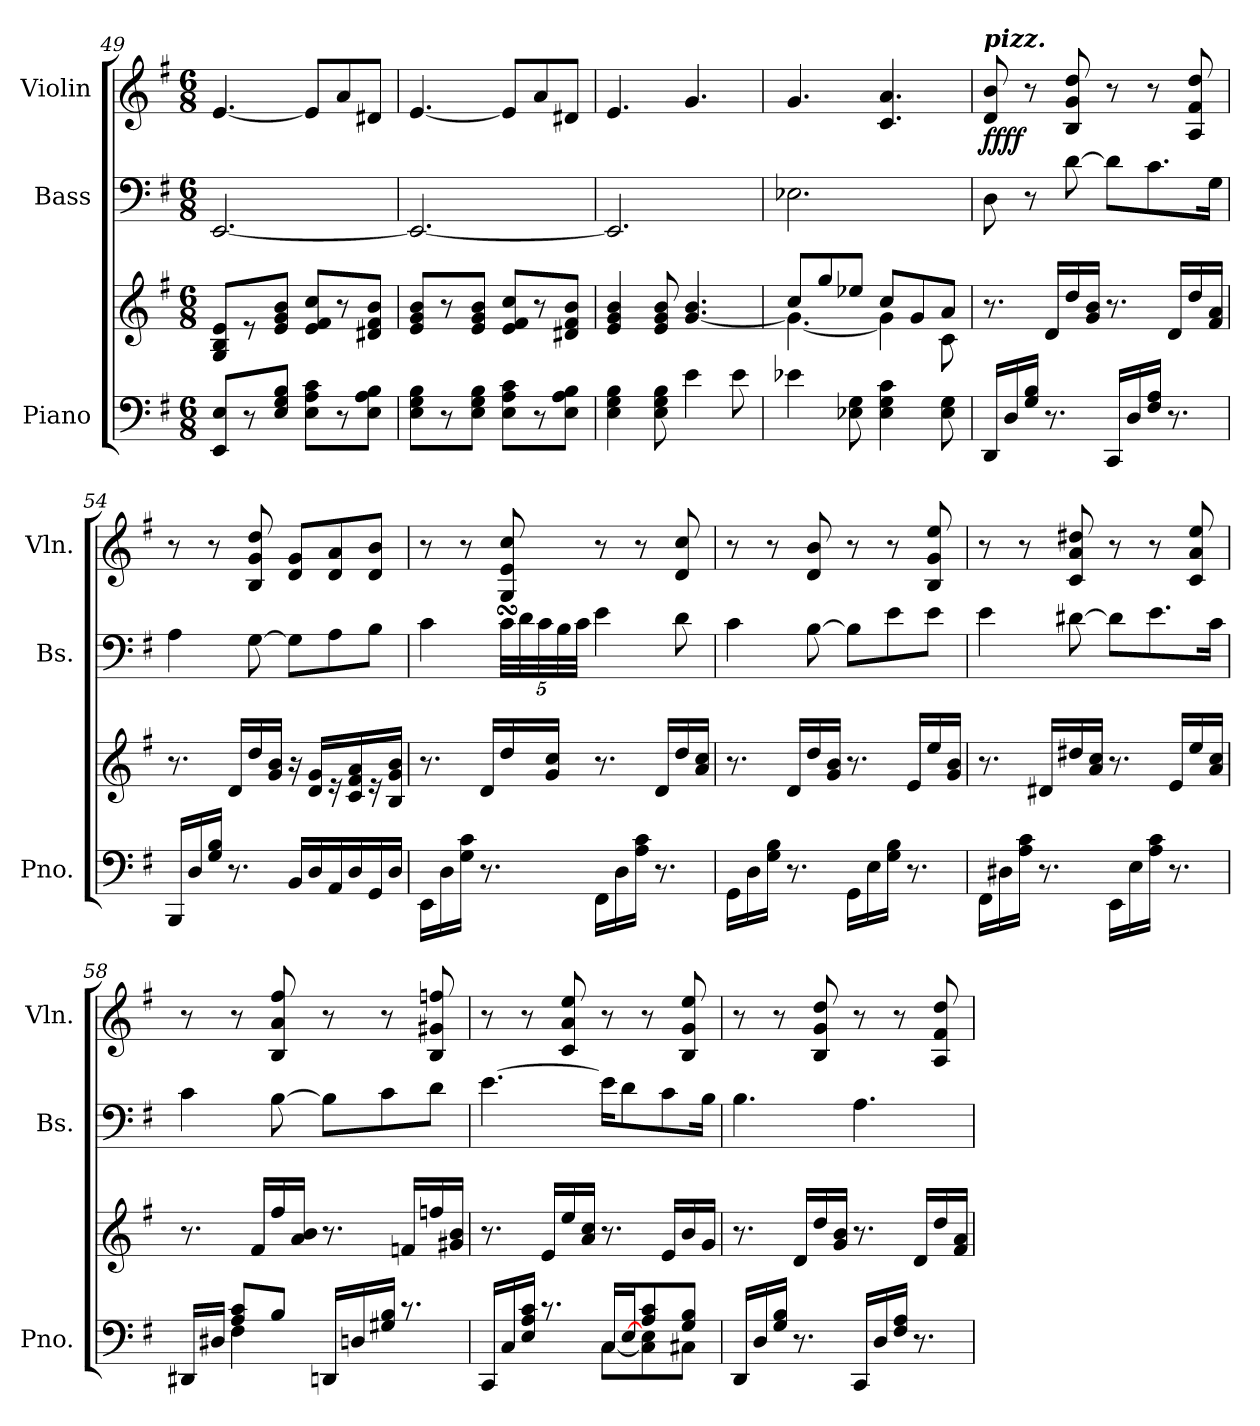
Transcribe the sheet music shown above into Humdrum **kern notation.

**kern	**kern	**kern	**kern	**dynam
*part3	*part3	*part2	*part1	*part1
*staff4	*staff3	*staff2	*staff1	*staff1
*I"Piano	*	*I"Bass	*I"Violin	*
*I'Pno.	*	*I'Bs.	*I'Vln.	*
!!LO:PB:g=z
*clefF4	*clefG2	*clefF4	*clefG2	*
*	*	*ITrd7c12	*	*
*k[f#]	*k[f#]	*k[f#]	*k[f#]	*
*G:	*G:	*G:	*G:	*
*M6/8	*M6/8	*M6/8	*M6/8	*
=49	=49	=49	=49	=49
*	*^	*	*	*
8EE/ 8E/L	8G/ 8B/ 8e/L	4.ryy	[2.EEE/	[4.e/	.
8r	8r	.	.	.	.
8E/ 8G/ 8B/J	8e/ 8g/ 8b/J	.	.	.	.
8E\ 8A\ 8c\L	8e/ 8f#/ 8cc/L	4.ryy	.	8e/L]	.
8r	8r	.	.	8a/	.
8E\ 8A\ 8B\J	8d#X/ 8f#/ 8b/J	.	.	8d#X/J	.
*	*v	*v	*	*	*
=50	=50	=50	=50	=50
8E\ 8G\ 8B\L	8e/ 8g/ 8b/L	2.EEE/_	[4.e/	.
8r	8r	.	.	.
8E\ 8G\ 8B\J	8e/ 8g/ 8b/J	.	.	.
8E\ 8A\ 8c\L	8e/ 8f#/ 8cc/L	.	8e/L]	.
8r	8r	.	8a/	.
8E\ 8A\ 8B\J	8d#X/ 8f#/ 8b/J	.	8d#X/J	.
=51	=51	=51	=51	=51
4E\ 4G\ 4B\	4e/ 4g/ 4b/	2.EEE/]	4.e/	.
8E\ 8G\ 8B\	8e/ 8g/ 8b/	.	.	.
4e\	[4.g/ 4.b/	.	4.g/	.
8e\	.	.	.	.
=52	=52	=52	=52	=52
*	*^	*	*	*
4e-X\	8cc/L	4.g\_	2.EE-X\	4.g/	.
.	8gg/	.	.	.	.
8E-X\ 8G\	8ee-X/J	.	.	.	.
4E-\ 4G\ 4c\	8cc/L	4g\]	.	4.c/ 4.a/	.
.	8g/	.	.	.	.
8E-\ 8G\	8a/J	8c\	.	.	.
!!LO:LB:g=z
=53	=53	=53	=53	=53	=53
!	!	!	!	!LO:TX:a:Bi:t=pizz.	!
!	!	!	!	!	!LO:DY:b
*	*v	*v	*	*	*
16DD/LL	8.r	8DD\	8d/ 8b/	ffff
16D/	.	.	.	.
16G/ 16B/JJ	.	8r	8r	.
8.r	16d/LL	.	.	.
.	16dd/	[8D\	8B/ 8g/ 8dd/	.
.	16g/ 16b/JJ	.	.	.
16CC/LL	8.r	8D\L]	8r	.
16D/	.	.	.	.
16F#/ 16A/JJ	.	8.C\	8r	.
8.r	16d/LL	.	.	.
.	16dd/	.	8A/ 8f#/ 8dd/	.
.	16f#/ 16a/JJ	16GG\Jk	.	.
=54	=54	=54	=54	=54
16BBB/LL	8.r	4AA\	8r	.
16D/	.	.	.	.
16G/ 16B/JJ	.	.	8r	.
8.r	16d/LL	.	.	.
.	16dd/	[8GG\	8B/ 8g/ 8dd/	.
.	16g/ 16b/JJ	.	.	.
16BB/LL	16r	8GG\L]	8d/ 8g/L	.
16D/	16d/ 16g/KL	.	.	.
16AA/	16r	8AA\	8d/ 8a/	.
16D/	16c/ 16f#/ 16a/k	.	.	.
16GG/	16r	8BB\J	8d/ 8b/J	.
16D/JJ	16B/ 16g/ 16b/Jk	.	.	.
=55	=55	=55	=55	=55
16EE\LL	8.r	4C\	8r	.
16D\	.	.	.	.
16G\ 16c\JJ	.	.	8r	.
8.r	16d/LL	.	.	.
.	16dd/	40CsSSs\LLL	8G/ 8e/ 8cc/	.
.	.	40D\	.	.
.	.	40C\	.	.
.	16g/ 16cc/JJ	.	.	.
.	.	40BB\	.	.
.	.	40C\JJJ	.	.
16FF#\LL	8.r	4E\	8r	.
16D\	.	.	.	.
16A\ 16c\JJ	.	.	8r	.
8.r	16d/LL	.	.	.
.	16dd/	8D\	8d/ 8cc/	.
.	16a/ 16cc/JJ	.	.	.
=56	=56	=56	=56	=56
16GG\LL	8.r	4C\	8r	.
16D\	.	.	.	.
16G\ 16B\JJ	.	.	8r	.
8.r	16d/LL	.	.	.
.	16dd/	[8BB\	8d/ 8b/	.
.	16g/ 16b/JJ	.	.	.
16GG\LL	8.r	8BB\L]	8r	.
16E\	.	.	.	.
16G\ 16B\JJ	.	8E\	8r	.
8.r	16e/LL	.	.	.
.	16ee/	8E\J	8B/ 8g/ 8ee/	.
.	16g/ 16b/JJ	.	.	.
!!LO:LB:g=z
=57	=57	=57	=57	=57
16FF#\LL	8.r	4E\	8r	.
16D#X\	.	.	.	.
16A\ 16c\JJ	.	.	8r	.
8.r	16d#X/LL	.	.	.
.	16dd#X/	[8D#X\	8c/ 8a/ 8dd#X/	.
.	16a/ 16cc/JJ	.	.	.
16EE\LL	8.r	8D#\L]	8r	.
16E\	.	.	.	.
16A\ 16c\JJ	.	8.E\	8r	.
8.r	16e/LL	.	.	.
.	16ee/	.	8c/ 8a/ 8ee/	.
.	16a/ 16cc/JJ	16C\Jk	.	.
=58	=58	=58	=58	=58
*^	*	*	*	*
16DD#X/LL	8ryy	8.r	4C\	8r	.
16D#X/JJ	.	.	.	.	.
8A/ 8c/L	4F#\	.	.	8r	.
.	.	16f#/LL	.	.	.
8B/J	.	16ff#/	[8BB\	8B/ 8a/ 8ff#/	.
.	.	16a/ 16b/JJ	.	.	.
16DDn/LL	4.ryy	8.r	8BB\L]	8r	.
16Dn/	.	.	.	.	.
16G#X/ 16B/JJ	.	.	8C\	8r	.
8.rc	.	16fn/LL	.	.	.
.	.	16ffn/	8D\J	8B/ 8g#X/ 8ffn/	.
.	.	16g#X/ 16b/JJ	.	.	.
=59	=59	=59	=59	=59	=59
16CC/LL	4.ryy	8.r	[4.E\	8r	.
16C/	.	.	.	.	.
16E/ 16A/ 16c/JJ	.	.	.	8r	.
8.rc	.	16e/LL	.	.	.
.	.	16ee/	.	8c/ 8a/ 8ee/	.
.	.	16a/ 16cc/JJ	.	.	.
16C/LL	[<8C\L	8.r	16E\KL]	8r	.
[>16E/J	.	.	8D\	.	.
8A/ 8c/	8C\] 8E\	.	.	8r	.
.	.	16e/LL	8C\	.	.
8G/ 8B/J	8C#X\J	16b/	.	8B/ 8g/ 8ee/	.
.	.	16g/JJ	16BB\Jk	.	.
*v	*v	*	*	*	*
=60	=60	=60	=60	=60
16DD/LL	8.r	4.BB\	8r	.
16D/	.	.	.	.
16G/ 16B/JJ	.	.	8r	.
8.r	16d/LL	.	.	.
.	16dd/	.	8B/ 8g/ 8dd/	.
.	16g/ 16b/JJ	.	.	.
16CC/LL	8.r	4.AA\	8r	.
16D/	.	.	.	.
16F#/ 16A/JJ	.	.	8r	.
8.r	16d/LL	.	.	.
.	16dd/	.	8A/ 8f#/ 8dd/	.
.	16f#/ 16a/JJ	.	.	.
=	=	=	=	=
*-	*-	*-	*-	*-
